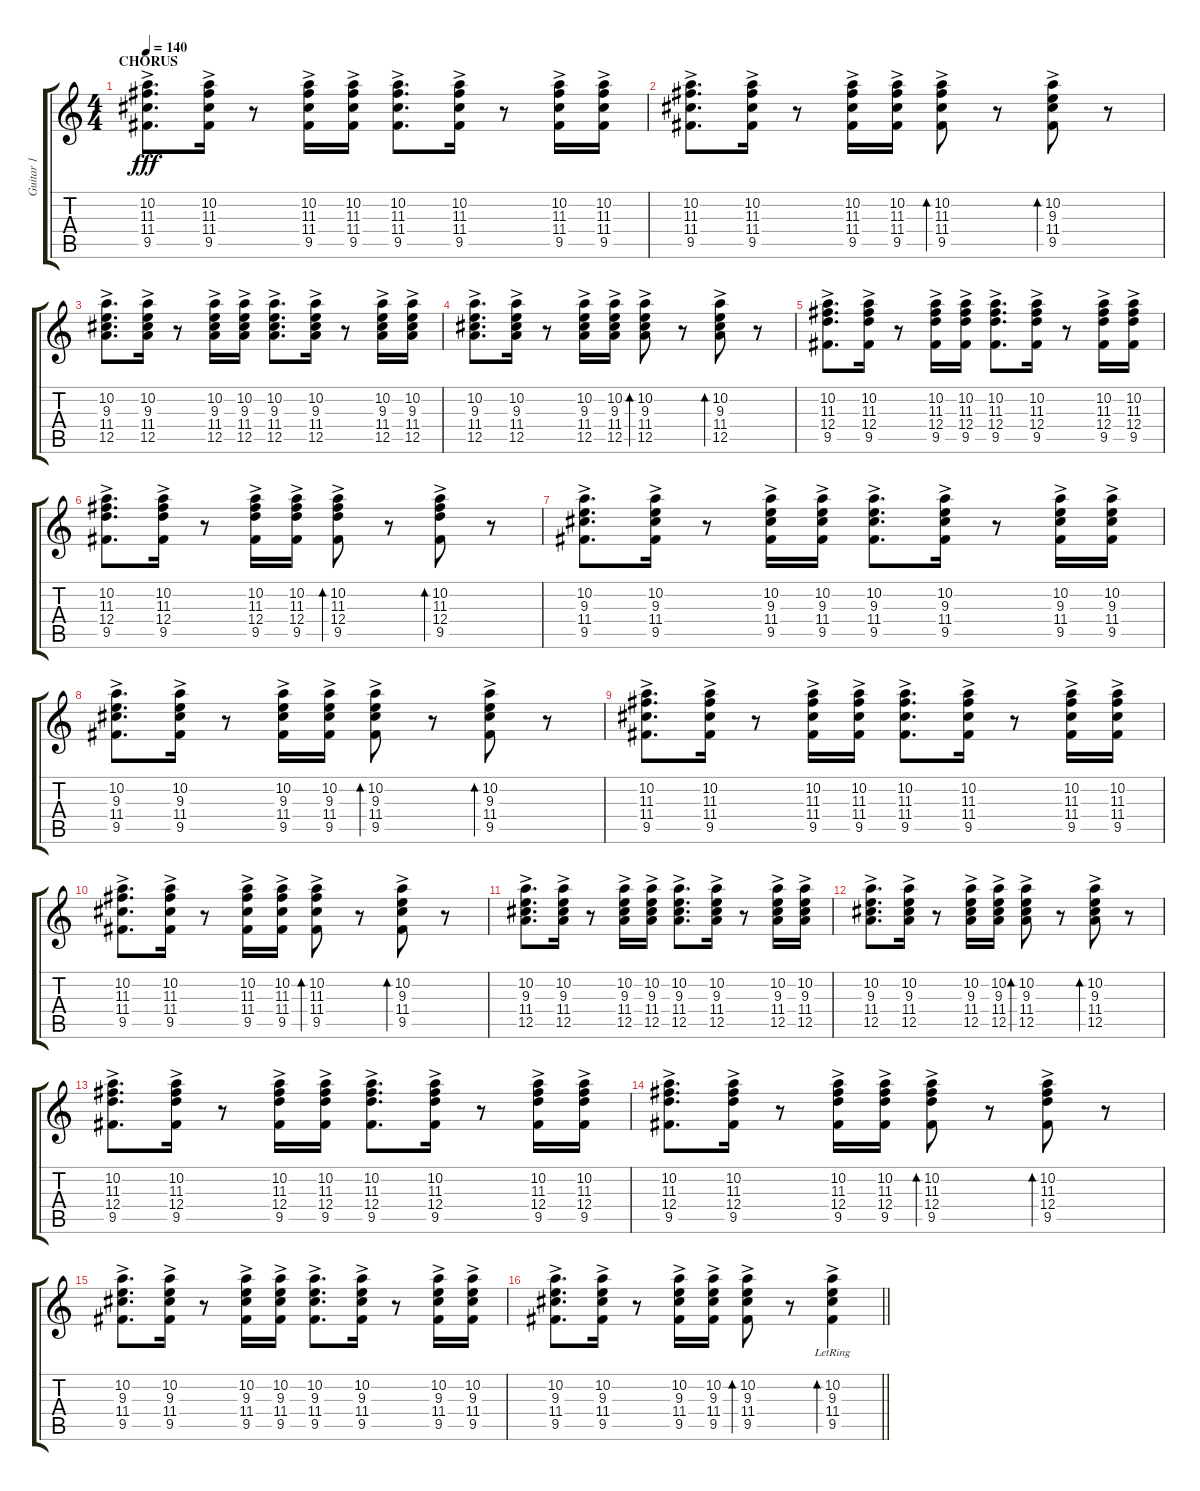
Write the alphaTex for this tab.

\track ("Guitar 1" "Guitar 1") {instrument overdrivenguitar}
\staff {score tabs}
\tuning (E4 B3 G3 D3 A2 E2) {hide}
\ts (4 4)
\section ("" "CHORUS")
\tempo 140
\clef g2
\ks c
(10.2{ac} 11.3{ac} 11.4{ac} 9.5{ac}).8{d dy fff instrument overdrivenguitar} (10.2{ac} 11.3{ac} 11.4{ac} 9.5{ac}).16 r.8 (10.2{ac} 11.3{ac} 11.4{ac} 9.5{ac}).16 (10.2{ac} 11.3{ac} 11.4{ac} 9.5{ac}).16 (10.2{ac} 11.3{ac} 11.4{ac} 9.5{ac}).8{d} (10.2{ac} 11.3{ac} 11.4{ac} 9.5{ac}).16 r.8 (10.2{ac} 11.3{ac} 11.4{ac} 9.5{ac}).16 (10.2{ac} 11.3{ac} 11.4{ac} 9.5{ac}).16 |
(10.2{ac} 11.3{ac} 11.4{ac} 9.5{ac}).8{d} (10.2{ac} 11.3{ac} 11.4{ac} 9.5{ac}).16 r.8 (10.2{ac} 11.3{ac} 11.4{ac} 9.5{ac}).16 (10.2{ac} 11.3{ac} 11.4{ac} 9.5{ac}).16 (10.2{ac} 11.3{ac} 11.4{ac} 9.5{ac}).8{bd 60} r.8 (10.2{ac} 9.3{ac} 11.4{ac} 9.5{ac}).8{bd 60} r.8 |
(10.2{ac} 9.3{ac} 11.4{ac} 12.5{ac}).8{d} (10.2{ac} 9.3{ac} 11.4{ac} 12.5{ac}).16 r.8 (10.2{ac} 9.3{ac} 11.4{ac} 12.5{ac}).16 (10.2{ac} 9.3{ac} 11.4{ac} 12.5{ac}).16 (10.2{ac} 9.3{ac} 11.4{ac} 12.5{ac}).8{d} (10.2{ac} 9.3{ac} 11.4{ac} 12.5{ac}).16 r.8 (10.2{ac} 9.3{ac} 11.4{ac} 12.5{ac}).16 (10.2{ac} 9.3{ac} 11.4{ac} 12.5{ac}).16 |
(10.2{ac} 9.3{ac} 11.4{ac} 12.5{ac}).8{d} (10.2{ac} 9.3{ac} 11.4{ac} 12.5{ac}).16 r.8 (10.2{ac} 9.3{ac} 11.4{ac} 12.5{ac}).16 (10.2{ac} 9.3{ac} 11.4{ac} 12.5{ac}).16 (10.2{ac} 9.3{ac} 11.4{ac} 12.5{ac}).8{bd 60} r.8 (10.2{ac} 9.3{ac} 11.4{ac} 12.5{ac}).8{bd 60} r.8 |
(10.2{ac} 11.3{ac} 12.4{ac} 9.5{ac}).8{d} (10.2{ac} 11.3{ac} 12.4{ac} 9.5{ac}).16 r.8 (10.2{ac} 11.3{ac} 12.4{ac} 9.5{ac}).16 (10.2{ac} 11.3{ac} 12.4{ac} 9.5{ac}).16 (10.2{ac} 11.3{ac} 12.4{ac} 9.5{ac}).8{d} (10.2{ac} 11.3{ac} 12.4{ac} 9.5{ac}).16 r.8 (10.2{ac} 11.3{ac} 12.4{ac} 9.5{ac}).16 (10.2{ac} 11.3{ac} 12.4{ac} 9.5{ac}).16 |
(10.2{ac} 11.3{ac} 12.4{ac} 9.5{ac}).8{d} (10.2{ac} 11.3{ac} 12.4{ac} 9.5{ac}).16 r.8 (10.2{ac} 11.3{ac} 12.4{ac} 9.5{ac}).16 (10.2{ac} 11.3{ac} 12.4{ac} 9.5{ac}).16 (10.2{ac} 11.3{ac} 12.4{ac} 9.5{ac}).8{bd 60} r.8 (10.2{ac} 11.3{ac} 12.4{ac} 9.5{ac}).8{bd 60} r.8 |
(10.2{ac} 9.3{ac} 11.4{ac} 9.5{ac}).8{d} (10.2{ac} 9.3{ac} 11.4{ac} 9.5{ac}).16 r.8 (10.2{ac} 9.3{ac} 11.4{ac} 9.5{ac}).16 (10.2{ac} 9.3{ac} 11.4{ac} 9.5{ac}).16 (10.2{ac} 9.3{ac} 11.4{ac} 9.5{ac}).8{d} (10.2{ac} 9.3{ac} 11.4{ac} 9.5{ac}).16 r.8 (10.2{ac} 9.3{ac} 11.4{ac} 9.5{ac}).16 (10.2{ac} 9.3{ac} 11.4{ac} 9.5{ac}).16 |
(10.2{ac} 9.3{ac} 11.4{ac} 9.5{ac}).8{d} (10.2{ac} 9.3{ac} 11.4{ac} 9.5{ac}).16 r.8 (10.2{ac} 9.3{ac} 11.4{ac} 9.5{ac}).16 (10.2{ac} 9.3{ac} 11.4{ac} 9.5{ac}).16 (10.2{ac} 9.3{ac} 11.4{ac} 9.5{ac}).8{bd 60} r.8 (10.2{ac} 9.3{ac} 11.4{ac} 9.5{ac}).8{bd 60} r.8 |
(10.2{ac} 11.3{ac} 11.4{ac} 9.5{ac}).8{d} (10.2{ac} 11.3{ac} 11.4{ac} 9.5{ac}).16 r.8 (10.2{ac} 11.3{ac} 11.4{ac} 9.5{ac}).16 (10.2{ac} 11.3{ac} 11.4{ac} 9.5{ac}).16 (10.2{ac} 11.3{ac} 11.4{ac} 9.5{ac}).8{d} (10.2{ac} 11.3{ac} 11.4{ac} 9.5{ac}).16 r.8 (10.2{ac} 11.3{ac} 11.4{ac} 9.5{ac}).16 (10.2{ac} 11.3{ac} 11.4{ac} 9.5{ac}).16 |
(10.2{ac} 11.3{ac} 11.4{ac} 9.5{ac}).8{d} (10.2{ac} 11.3{ac} 11.4{ac} 9.5{ac}).16 r.8 (10.2{ac} 11.3{ac} 11.4{ac} 9.5{ac}).16 (10.2{ac} 11.3{ac} 11.4{ac} 9.5{ac}).16 (10.2{ac} 11.3{ac} 11.4{ac} 9.5{ac}).8{bd 60} r.8 (10.2{ac} 9.3{ac} 11.4{ac} 9.5{ac}).8{bd 60} r.8 |
(10.2{ac} 9.3{ac} 11.4{ac} 12.5{ac}).8{d} (10.2{ac} 9.3{ac} 11.4{ac} 12.5{ac}).16 r.8 (10.2{ac} 9.3{ac} 11.4{ac} 12.5{ac}).16 (10.2{ac} 9.3{ac} 11.4{ac} 12.5{ac}).16 (10.2{ac} 9.3{ac} 11.4{ac} 12.5{ac}).8{d} (10.2{ac} 9.3{ac} 11.4{ac} 12.5{ac}).16 r.8 (10.2{ac} 9.3{ac} 11.4{ac} 12.5{ac}).16 (10.2{ac} 9.3{ac} 11.4{ac} 12.5{ac}).16 |
(10.2{ac} 9.3{ac} 11.4{ac} 12.5{ac}).8{d} (10.2{ac} 9.3{ac} 11.4{ac} 12.5{ac}).16 r.8 (10.2{ac} 9.3{ac} 11.4{ac} 12.5{ac}).16 (10.2{ac} 9.3{ac} 11.4{ac} 12.5{ac}).16 (10.2{ac} 9.3{ac} 11.4{ac} 12.5{ac}).8{bd 60} r.8 (10.2{ac} 9.3{ac} 11.4{ac} 12.5{ac}).8{bd 60} r.8 |
(10.2{ac} 11.3{ac} 12.4{ac} 9.5{ac}).8{d} (10.2{ac} 11.3{ac} 12.4{ac} 9.5{ac}).16 r.8 (10.2{ac} 11.3{ac} 12.4{ac} 9.5{ac}).16 (10.2{ac} 11.3{ac} 12.4{ac} 9.5{ac}).16 (10.2{ac} 11.3{ac} 12.4{ac} 9.5{ac}).8{d} (10.2{ac} 11.3{ac} 12.4{ac} 9.5{ac}).16 r.8 (10.2{ac} 11.3{ac} 12.4{ac} 9.5{ac}).16 (10.2{ac} 11.3{ac} 12.4{ac} 9.5{ac}).16 |
(10.2{ac} 11.3{ac} 12.4{ac} 9.5{ac}).8{d} (10.2{ac} 11.3{ac} 12.4{ac} 9.5{ac}).16 r.8 (10.2{ac} 11.3{ac} 12.4{ac} 9.5{ac}).16 (10.2{ac} 11.3{ac} 12.4{ac} 9.5{ac}).16 (10.2{ac} 11.3{ac} 12.4{ac} 9.5{ac}).8{bd 60} r.8 (10.2{ac} 11.3{ac} 12.4{ac} 9.5{ac}).8{bd 60} r.8 |
(10.2{ac} 9.3{ac} 11.4{ac} 9.5{ac}).8{d} (10.2{ac} 9.3{ac} 11.4{ac} 9.5{ac}).16 r.8 (10.2{ac} 9.3{ac} 11.4{ac} 9.5{ac}).16 (10.2{ac} 9.3{ac} 11.4{ac} 9.5{ac}).16 (10.2{ac} 9.3{ac} 11.4{ac} 9.5{ac}).8{d} (10.2{ac} 9.3{ac} 11.4{ac} 9.5{ac}).16 r.8 (10.2{ac} 9.3{ac} 11.4{ac} 9.5{ac}).16 (10.2{ac} 9.3{ac} 11.4{ac} 9.5{ac}).16 |
\barLineRight lightlight
(10.2{ac} 9.3{ac} 11.4{ac} 9.5{ac}).8{d} (10.2{ac} 9.3{ac} 11.4{ac} 9.5{ac}).16 r.8 (10.2{ac} 9.3{ac} 11.4{ac} 9.5{ac}).16 (10.2{ac} 9.3{ac} 11.4{ac} 9.5{ac}).16 (10.2{ac} 9.3{ac} 11.4{ac} 9.5{ac}).8{bd 60} r.8 (10.2{ac lr} 9.3{ac lr} 11.4{ac lr} 9.5{ac lr}).4{bd 240}
